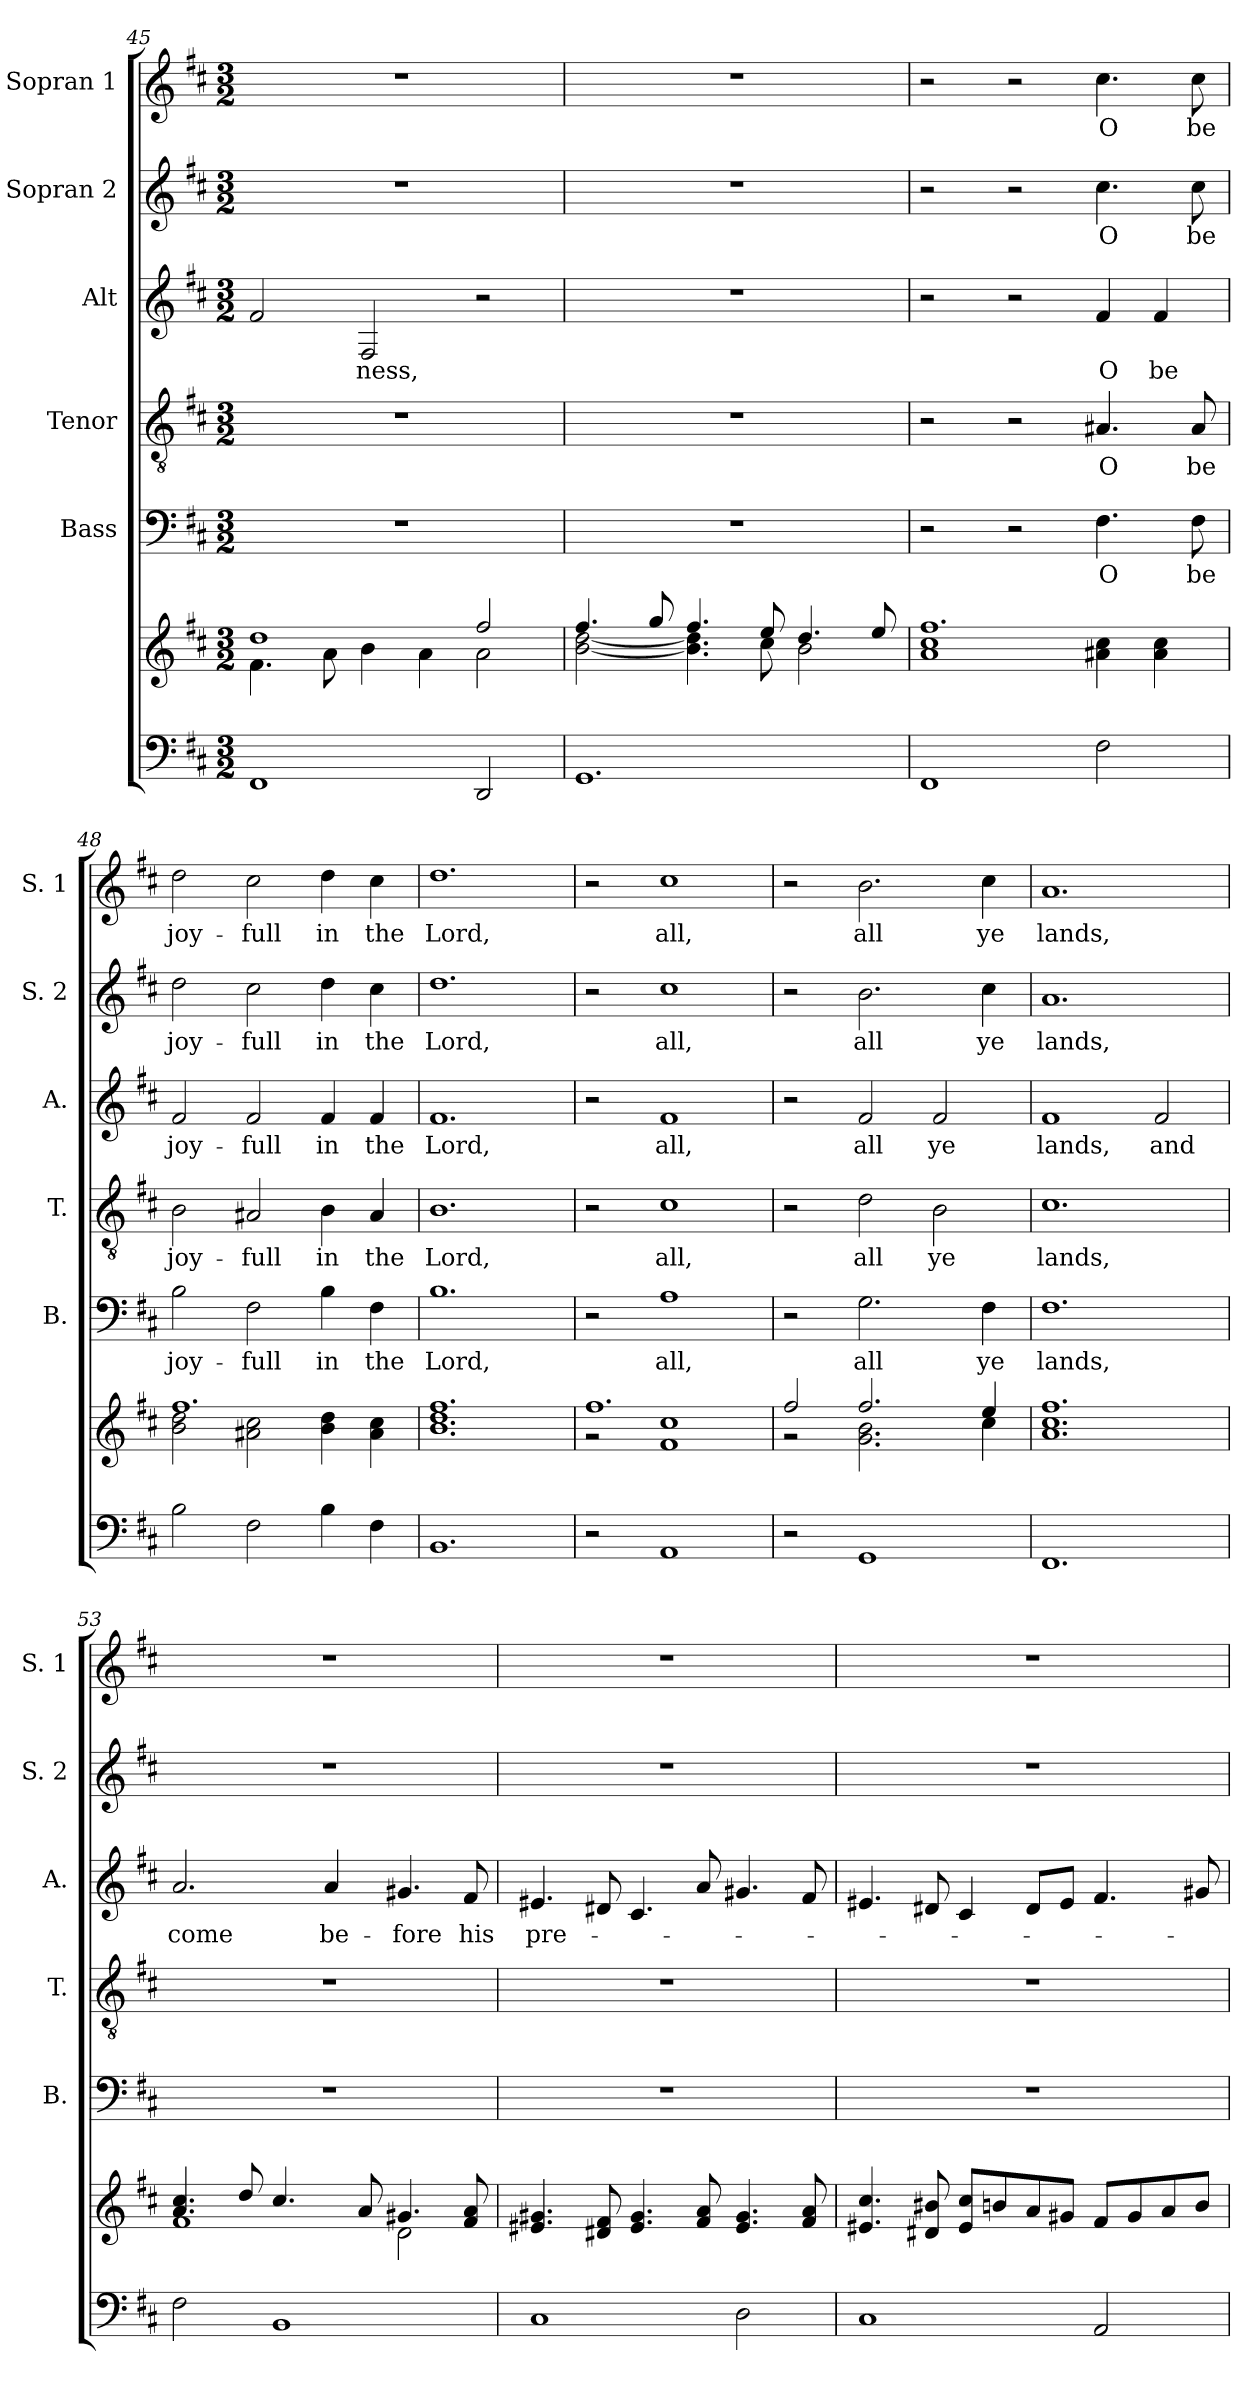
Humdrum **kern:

**kern	**kern	**kern	**text	**kern	**text	**kern	**text	**kern	**text	**kern	**text
*part6	*part6	*part5	*part5	*part4	*part4	*part3	*part3	*part2	*part2	*part1	*part1
*staff7	*staff6	*staff5	*staff5	*staff4	*staff4	*staff3	*staff3	*staff2	*staff2	*staff1	*staff1
*	*	*I"Bass	*	*I"Tenor	*	*I"Alt	*	*I"Sopran 2	*	*I"Sopran 1	*
*	*	*I'B.	*	*I'T.	*	*I'A.	*	*I'S. 2	*	*I'S. 1	*
*clefF4	*clefG2	*clefF4	*	*clefGv2	*	*clefG2	*	*clefG2	*	*clefG2	*
*k[f#c#]	*k[f#c#]	*k[f#c#]	*	*k[f#c#]	*	*k[f#c#]	*	*k[f#c#]	*	*k[f#c#]	*
*D:	*D:	*D:	*	*D:	*	*D:	*	*D:	*	*D:	*
*M3/2	*M3/2	*M3/2	*	*M3/2	*	*M3/2	*	*M3/2	*	*M3/2	*
=45	=45	=45	=45	=45	=45	=45	=45	=45	=45	=45	=45
*	*^	*	*	*	*	*	*	*	*	*	*
1FF#	1dd	4.f#\	1.r	.	1.r	.	2f#/	.	1.r	.	1.r	.
.	.	8a\	.	.	.	.	.	.	.	.	.	.
!	!	!	!	!	!	!	!	!LO:LY:b	!	!	!	!
.	.	4b\	.	.	.	.	2F#/	-ness,	.	.	.	.
.	.	4a\	.	.	.	.	.	.	.	.	.	.
2DD/	2ff#/	2a\	.	.	.	.	2r	.	.	.	.	.
!!LO:PB:g=z
=46	=46	=46	=46	=46	=46	=46	=46	=46	=46	=46	=46	=46
1.GG	4.ff#/	[<2b\ [<2dd\	1.r	.	1.r	.	1.r	.	1.r	.	1.r	.
.	8gg/	.	.	.	.	.	.	.	.	.	.	.
.	4.ff#/	4.b\] 4.dd\]	.	.	.	.	.	.	.	.	.	.
.	8ee/	8cc#\	.	.	.	.	.	.	.	.	.	.
.	4.dd/	2b\	.	.	.	.	.	.	.	.	.	.
.	8ee/	.	.	.	.	.	.	.	.	.	.	.
=47	=47	=47	=47	=47	=47	=47	=47	=47	=47	=47	=47	=47
1FF#	1.ff#	1a 1cc#	2r	.	2r	.	2r	.	2r	.	2r	.
.	.	.	2r	.	2r	.	2r	.	2r	.	2r	.
!	!	!	!	!LO:LY:b	!	!LO:LY:b	!	!LO:LY:b	!	!LO:LY:b	!	!LO:LY:b
2F#\	.	4a#X\ 4cc#\	4.F#\	O	4.A#X/	O	4f#/	O	4.cc#\	O	4.cc#\	O
!	!	!	!	!	!	!	!	!LO:LY:b	!	!	!	!
.	.	4a#\ 4cc#\	.	.	.	.	4f#/	be	.	.	.	.
!	!	!	!	!LO:LY:b	!	!LO:LY:b	!	!	!	!LO:LY:b	!	!LO:LY:b
.	.	.	8F#\	be	8A#/	be	.	.	8cc#\	be	8cc#\	be
=48	=48	=48	=48	=48	=48	=48	=48	=48	=48	=48	=48	=48
!	!	!	!	!LO:LY:b	!	!LO:LY:b	!	!LO:LY:b	!	!LO:LY:b	!	!LO:LY:b
2B\	1.ff#	2b\ 2dd\	2B\	joy-	2B\	joy-	2f#/	joy-	2dd\	joy-	2dd\	joy-
!	!	!	!	!LO:LY:b	!	!LO:LY:b	!	!LO:LY:b	!	!LO:LY:b	!	!LO:LY:b
2F#\	.	2a#X\ 2cc#\	2F#\	-full	2A#X/	-full	2f#/	-full	2cc#\	-full	2cc#\	-full
!	!	!	!	!LO:LY:b	!	!LO:LY:b	!	!LO:LY:b	!	!LO:LY:b	!	!LO:LY:b
4B\	.	4b\ 4dd\	4B\	in	4B\	in	4f#/	in	4dd\	in	4dd\	in
!	!	!	!	!LO:LY:b	!	!LO:LY:b	!	!LO:LY:b	!	!LO:LY:b	!	!LO:LY:b
4F#\	.	4a#\ 4cc#\	4F#\	the	4A#/	the	4f#/	the	4cc#\	the	4cc#\	the
=49	=49	=49	=49	=49	=49	=49	=49	=49	=49	=49	=49	=49
!	!	!	!	!LO:LY:b	!	!LO:LY:b	!	!LO:LY:b	!	!LO:LY:b	!	!LO:LY:b
1.BB	1.ff#	1.b 1.dd	1.B	Lord,	1.B	Lord,	1.f#	Lord,	1.dd	Lord,	1.dd	Lord,
!!LO:LB:g=z
=50	=50	=50	=50	=50	=50	=50	=50	=50	=50	=50	=50	=50
2r	1.ff#	2r	2r	.	2r	.	2r	.	2r	.	2r	.
!	!	!	!	!LO:LY:b	!	!LO:LY:b	!	!LO:LY:b	!	!LO:LY:b	!	!LO:LY:b
1AA	.	1f# 1cc#	1A	all,	1c#	all,	1f#	all,	1cc#	all,	1cc#	all,
=51	=51	=51	=51	=51	=51	=51	=51	=51	=51	=51	=51	=51
2r	2ff#/	2r	2r	.	2r	.	2r	.	2r	.	2r	.
!	!	!	!	!LO:LY:b	!	!LO:LY:b	!	!LO:LY:b	!	!LO:LY:b	!	!LO:LY:b
1GG	2.ff#/	2.g\ 2.b\	2.G\	all	2d\	all	2f#/	all	2.b\	all	2.b\	all
!	!	!	!	!	!	!LO:LY:b	!	!LO:LY:b	!	!	!	!
.	.	.	.	.	2B\	ye	2f#/	ye	.	.	.	.
!	!	!	!	!LO:LY:b	!	!	!	!	!	!LO:LY:b	!	!LO:LY:b
.	4ee/	4cc#\	4F#\	ye	.	.	.	.	4cc#\	ye	4cc#\	ye
=52	=52	=52	=52	=52	=52	=52	=52	=52	=52	=52	=52	=52
!	!	!	!	!LO:LY:b	!	!LO:LY:b	!	!LO:LY:b	!	!LO:LY:b	!	!LO:LY:b
*	*v	*v	*	*	*	*	*	*	*	*	*	*
1.FF#	1.a 1.cc# 1.ff#	1.F#	lands,	1.c#	lands,	1f#	lands,	1.a	lands,	1.a	lands,
!	!	!	!	!	!	!	!LO:LY:b	!	!	!	!
.	.	.	.	.	.	2f#/	and	.	.	.	.
=53	=53	=53	=53	=53	=53	=53	=53	=53	=53	=53	=53
*	*^	*	*	*	*	*	*	*	*	*	*
!	!	!	!	!	!	!	!	!LO:LY:b	!	!	!	!
2F#\	4.a/ 4.cc#/	1f#	1.r	.	1.r	.	2.a/	come	1.r	.	1.r	.
.	8dd/	.	.	.	.	.	.	.	.	.	.	.
1BB	4.cc#/	.	.	.	.	.	.	.	.	.	.	.
!	!	!	!	!	!	!	!	!LO:LY:b	!	!	!	!
.	.	.	.	.	.	.	4a/	be-	.	.	.	.
.	8a/	.	.	.	.	.	.	.	.	.	.	.
!	!	!	!	!	!	!	!	!LO:LY:b	!	!	!	!
.	4.g#X/	2d\	.	.	.	.	4.g#X/	-fore	.	.	.	.
!	!	!	!	!	!	!	!	!LO:LY:b	!	!	!	!
.	8f#/ 8a/	.	.	.	.	.	8f#/	his	.	.	.	.
*	*v	*v	*	*	*	*	*	*	*	*	*	*
=54	=54	=54	=54	=54	=54	=54	=54	=54	=54	=54	=54
!	!	!	!	!	!	!	!LO:LY:b	!	!	!	!
1C#	4.e#X/ 4.g#X/	1.r	.	1.r	.	4.e#X/	pre-	1.r	.	1.r	.
.	8d#X/ 8f#/	.	.	.	.	8d#X/	.	.	.	.	.
.	4.e#/ 4.g#/	.	.	.	.	4.c#/	.	.	.	.	.
.	8f#/ 8a/	.	.	.	.	8a/	.	.	.	.	.
2D\	4.e#/ 4.g#/	.	.	.	.	4.g#X/	.	.	.	.	.
.	8f#/ 8a/	.	.	.	.	8f#/	.	.	.	.	.
!!LO:PB:g=z
=55	=55	=55	=55	=55	=55	=55	=55	=55	=55	=55	=55
1C#	4.e#X/ 4.cc#/	1.r	.	1.r	.	4.e#X/	.	1.r	.	1.r	.
.	8d#X/ 8b#X/	.	.	.	.	8d#X/	.	.	.	.	.
.	8e#/ 8cc#/L	.	.	.	.	4c#/	.	.	.	.	.
.	8bn/	.	.	.	.	.	.	.	.	.	.
.	8a/	.	.	.	.	8d#/L	.	.	.	.	.
.	8g#X/J	.	.	.	.	8e#/J	.	.	.	.	.
2AA/	8f#/L	.	.	.	.	4.f#/	.	.	.	.	.
.	8g#/	.	.	.	.	.	.	.	.	.	.
.	8a/	.	.	.	.	.	.	.	.	.	.
.	8b/J	.	.	.	.	8g#X/	.	.	.	.	.
=	=	=	=	=	=	=	=	=	=	=	=
*-	*-	*-	*-	*-	*-	*-	*-	*-	*-	*-	*-
